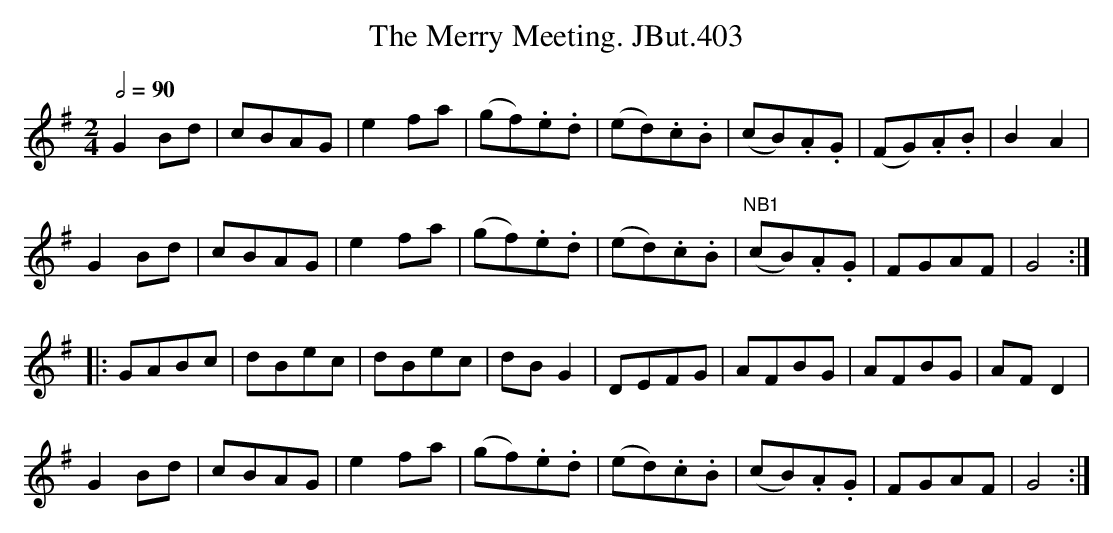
X:1
T:Merry Meeting. JBut.403, The
M:2/4
L:1/8
Q:1/2=90
K:G
G2Bd|cBAG|e2fa|(gf).e.d|(ed).c.B|(cB).A.G|(FG).A.B|B2A2|
G2Bd|cBAG|e2fa|(gf).e.d|(ed).c.B|"NB1"(cB).A.G|FGAF|G4:|
|:GABc|dBec|dBec|dBG2|DEFG|AFBG|AFBG|AFD2|
G2Bd|cBAG|e2fa|(gf).e.d|(ed).c.B|(cB).A.G|FGAF|G4:|
